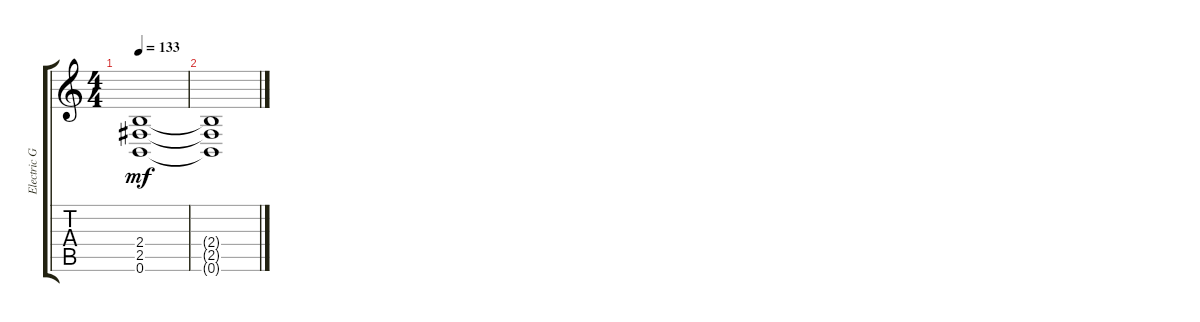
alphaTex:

\track ("Electric Guitar" "Electric G") {instrument distortionguitar}
\staff {score tabs}
\tuning (B3 Gb3 D3 A2 E2 B1) {hide}
\ts (4 4)
\tempo 133
\clef g2
\ks c
(2.4{t} 2.5{t} 0.6{t}).1{dy mf} |
(2.4{t} 2.5{t} 0.6{t}).1
